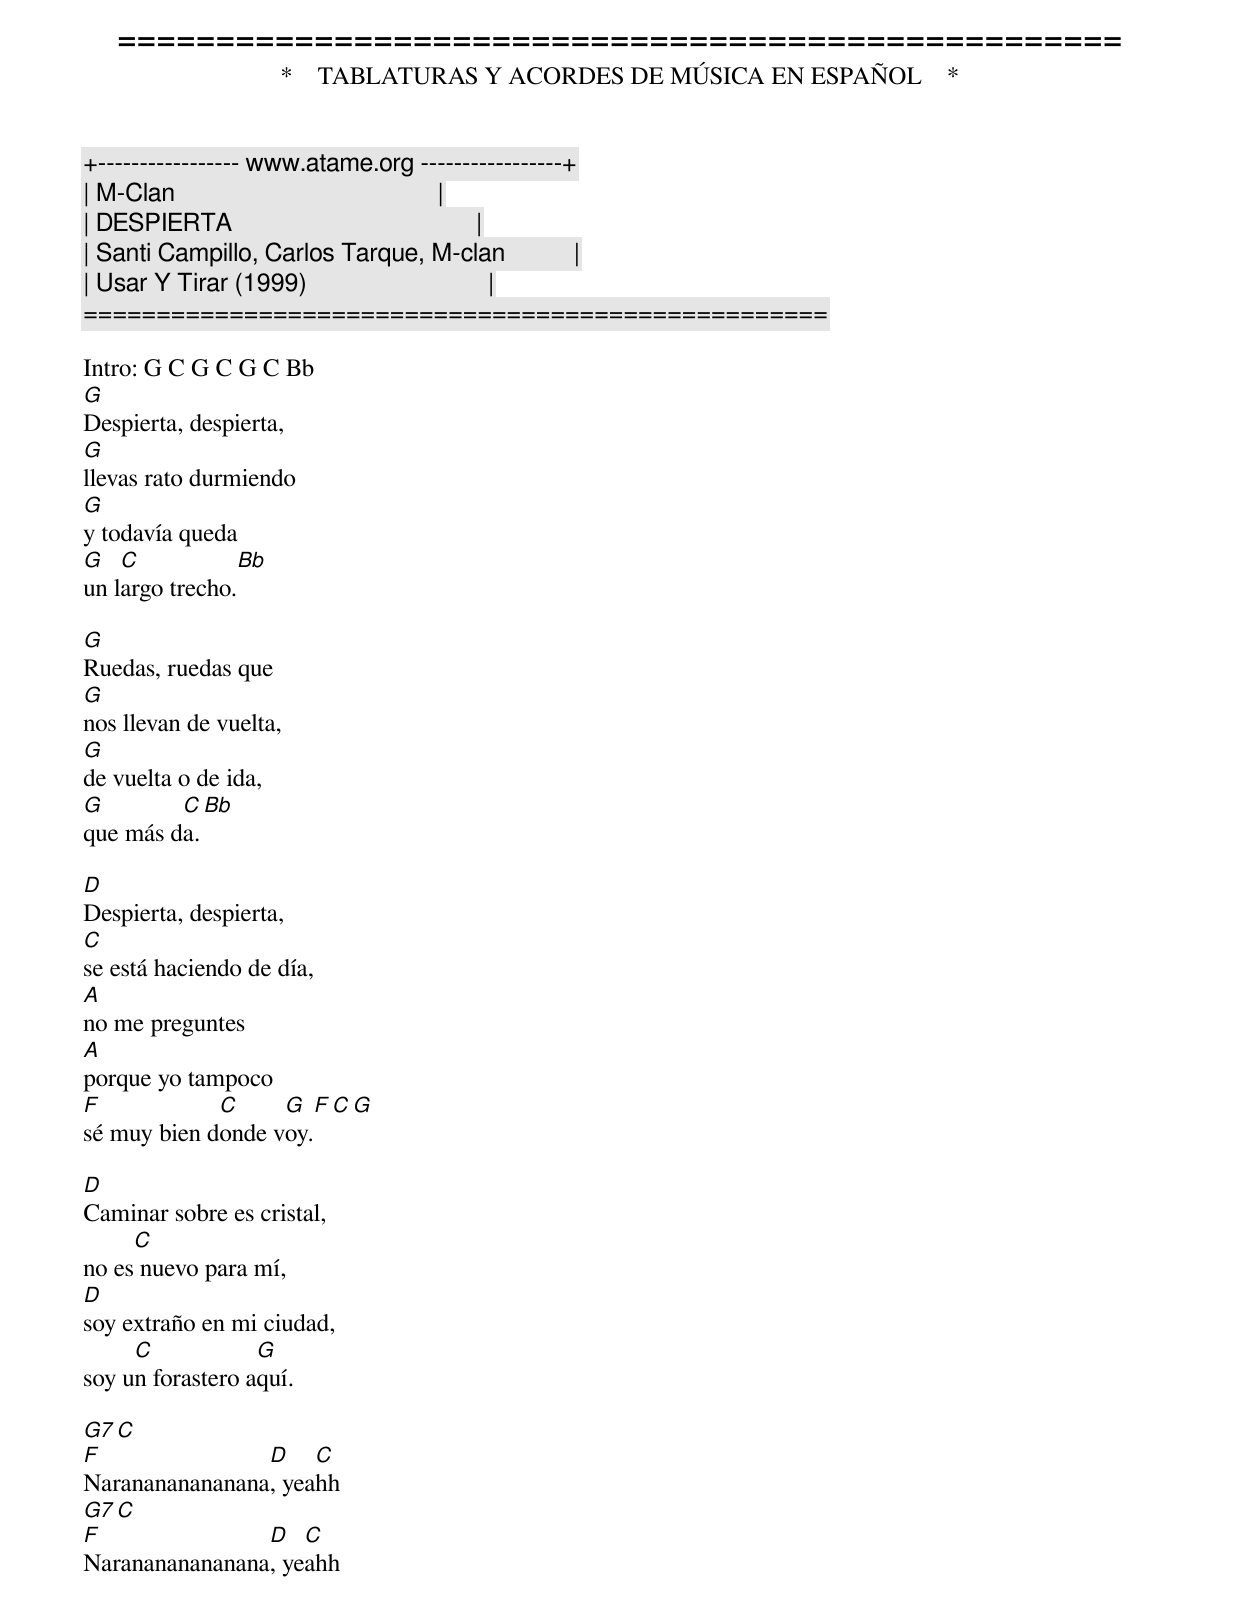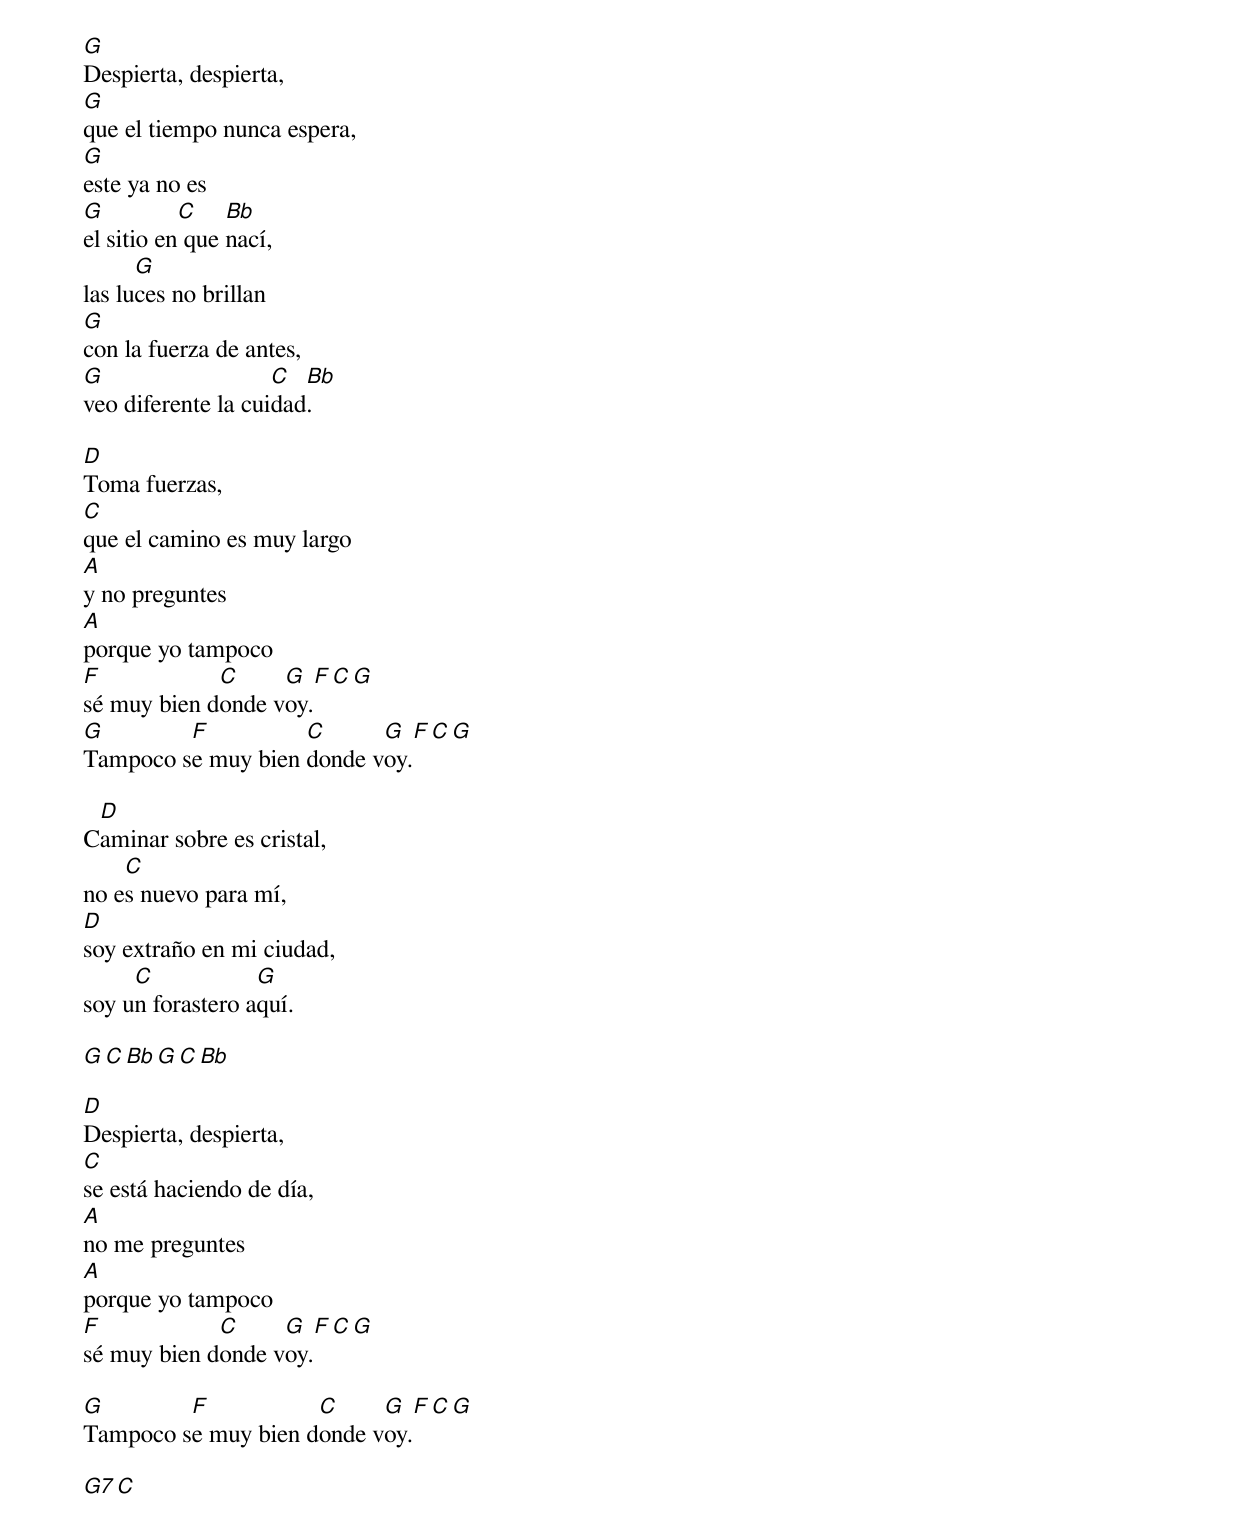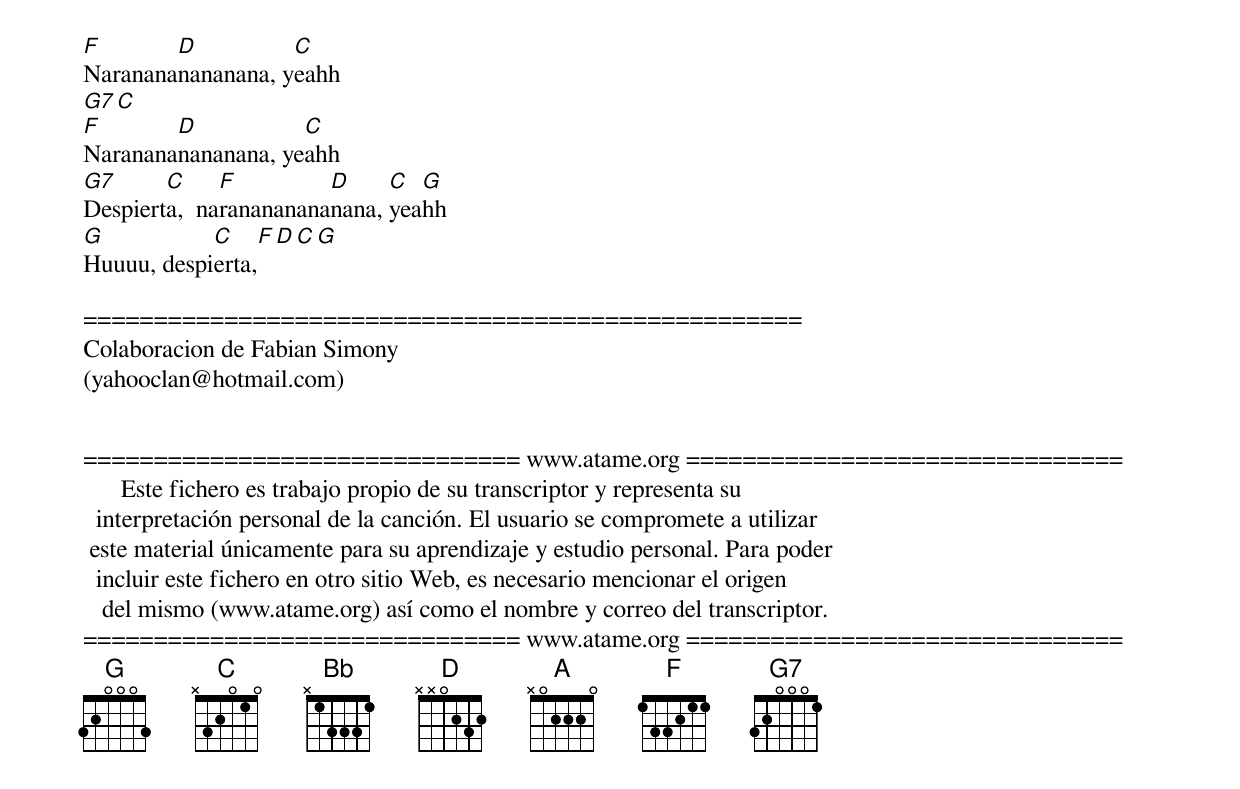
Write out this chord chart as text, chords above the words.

===================================================
*    TABLATURAS Y ACORDES DE MÚSICA EN ESPAÑOL    *
+----------------- www.atame.org -----------------+
| M-Clan                                          |
| DESPIERTA                                       |
| Santi Campillo, Carlos Tarque, M-clan           |
| Usar Y Tirar (1999)                             |
===================================================

Intro: G C G C G C Bb
G
Despierta, despierta,
G
llevas rato durmiendo
G
y todavía queda
G   C	 	 Bb
un largo trecho.

G
Ruedas, ruedas que
G
nos llevan de vuelta,
G
de vuelta o de ida,
G	 C  Bb
que más da.

D
Despierta, despierta,
C
se está haciendo de día,
A
no me preguntes
A
porque yo tampoco
F	     C	   G	F   C  G
sé muy bien donde voy.

D
Caminar sobre es cristal,
     C
no es nuevo para mí,
D
soy extraño en mi ciudad,
     C		  G
soy un forastero aquí.

G7 C
F 		D    C
Naranananananana, yeahh
G7 C
F		D   C
Naranananananana, yeahh



G
Despierta, despierta,
G
que el tiempo nunca espera,
G
este ya no es
G    	   C	Bb
el sitio en que nací,
      G
las luces no brillan
G
con la fuerza de antes,
G		    C  Bb
veo diferente la cuidad.

D
Toma fuerzas,
C
que el camino es muy largo
A
y no preguntes
A
porque yo tampoco
F	     C	   G	F C G
sé muy bien donde voy.
G	 F	    C	   G   F C G
Tampoco se muy bien donde voy.

 D
Caminar sobre es cristal,
    C
no es nuevo para mí,
D
soy extraño en mi ciudad,
     C		  G
soy un forastero aquí.

G C Bb G C Bb

D
Despierta, despierta,
C
se está haciendo de día,
A
no me preguntes
A
porque yo tampoco
F	     C	   G	F   C  G
sé muy bien donde voy.

G	 F	     C	   G   F C G
Tampoco se muy bien donde voy.

G7 C
F 	D          C
Naranananananana, yeahh
G7 C
F	D	    C
Naranananananana, yeahh
G7	C     F		D     C	 G
Despierta,  naranananananana, yeahh
G           C	          F       D	    C      G
Huuuu, despierta,

===================================================
Colaboracion de Fabian Simony
(yahooclan@hotmail.com)


=============================== www.atame.org ===============================
      Este fichero es trabajo propio de su transcriptor y representa su
  interpretación personal de la canción. El usuario se compromete a utilizar
 este material únicamente para su aprendizaje y estudio personal. Para poder
  incluir este fichero en otro sitio Web, es necesario mencionar el origen
   del mismo (www.atame.org) así como el nombre y correo del transcriptor.
=============================== www.atame.org ===============================
